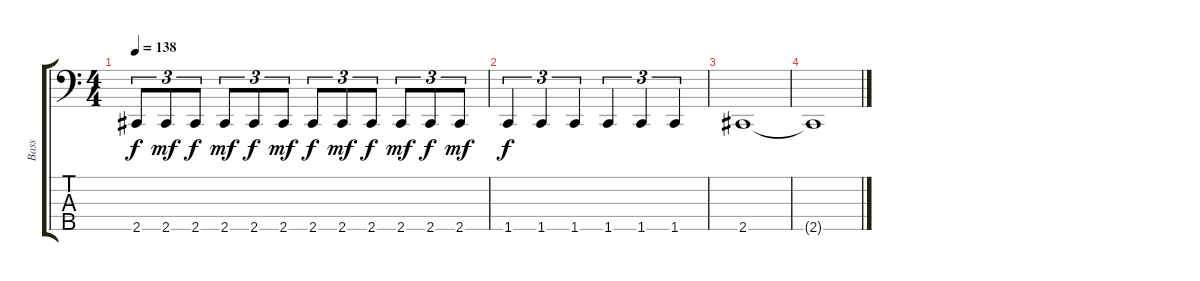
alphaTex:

\track ("Bass" "Bass") {instrument electricbassfinger}
\staff {score tabs}
\tuning (G2 D2 A1 E1 B0) {hide}
\ts (4 4)
\tempo 138
\clef f4
\ks c
2.5.8{tu (3 2) dy f} 2.5.8{tu (3 2) dy mf} 2.5.8{tu (3 2) dy f} 2.5.8{tu (3 2) dy mf} 2.5.8{tu (3 2) dy f} 2.5.8{tu (3 2) dy mf} 2.5.8{tu (3 2) dy f} 2.5.8{tu (3 2) dy mf} 2.5.8{tu (3 2) dy f} 2.5.8{tu (3 2) dy mf} 2.5.8{tu (3 2) dy f} 2.5.8{tu (3 2) dy mf} |
1.5.4{tu (3 2) dy f} 1.5.4{tu (3 2)} 1.5.4{tu (3 2)} 1.5.4{tu (3 2)} 1.5.4{tu (3 2)} 1.5.4{tu (3 2)} |
2.5.1 |
2.5{t}.1
